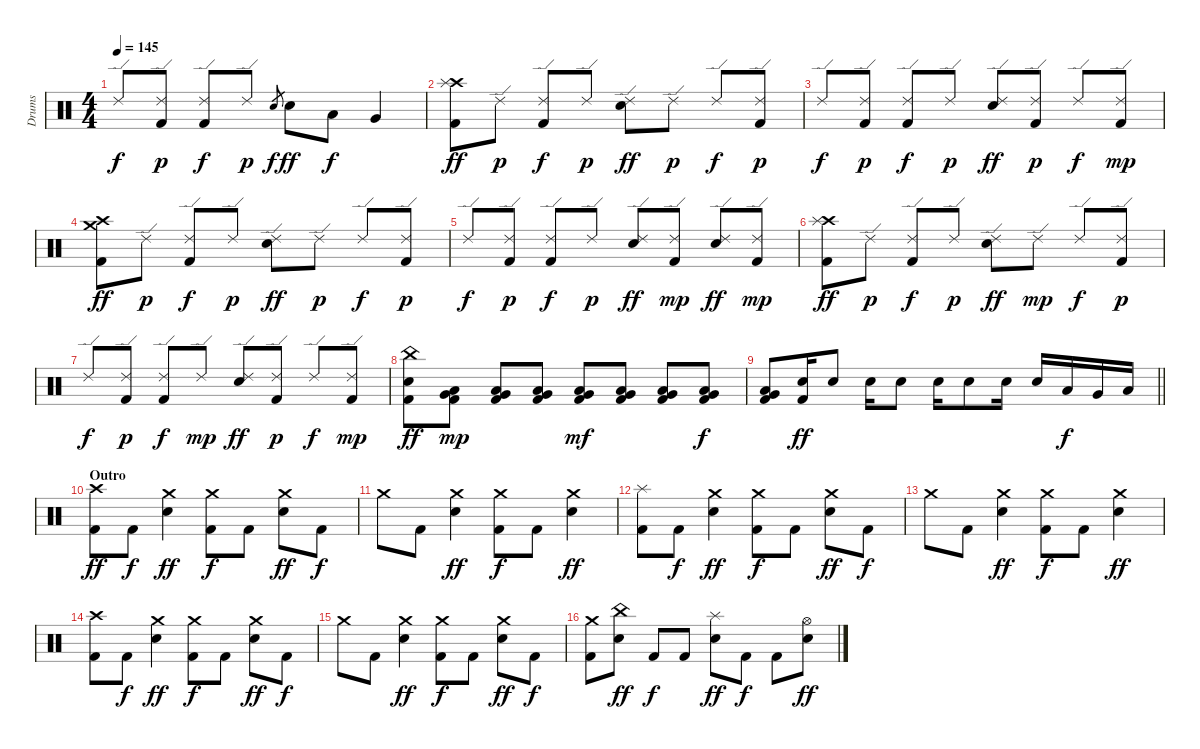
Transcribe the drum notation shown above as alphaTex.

\track ("Drums" "Drums") {instrument percussion}
\staff {score}
\articulation defaults
\ts (4 4)
\tempo 145
\clef neutral
\ks c "Ride (edge) 2".8{dy f}
("Ride (edge) 2" "Kick (hit) 2").8{dy p} ("Ride (edge) 2" "Kick (hit) 2").8{dy f} "Ride (edge) 2".8{dy p} "Snare (hit) 2".8{gr dy f} "Snare (hit) 2".8{dy ff} "Low Tom (hit)".8{dy f} "Very Low Tom (hit)".4 |
("Crash high (hit)" "Splash (hit)" "Kick (hit) 2").8{dy ff} "Ride (edge) 2".8{dy p} ("Ride (edge) 2" "Kick (hit) 2").8{dy f} "Ride (edge) 2".8{dy p} ("Ride (edge) 2" "Snare (hit) 2").8{dy ff} "Ride (edge) 2".8{dy p} "Ride (edge) 2".8{dy f} ("Ride (edge) 2" "Kick (hit) 2").8{dy p} |
"Ride (edge) 2".8{dy f} ("Ride (edge) 2" "Kick (hit) 2").8{dy p} ("Ride (edge) 2" "Kick (hit) 2").8{dy f} "Ride (edge) 2".8{dy p} ("Ride (edge) 2" "Snare (hit) 2").8{dy ff} ("Ride (edge) 2" "Kick (hit) 2").8{dy p} "Ride (edge) 2".8{dy f} ("Ride (edge) 2" "Kick (hit) 2").8{dy mp} |
("Crash high (hit)" "Crash medium (hit)" "Kick (hit) 2").8{dy ff} "Ride (edge) 2".8{dy p} ("Ride (edge) 2" "Kick (hit) 2").8{dy f} "Ride (edge) 2".8{dy p} ("Ride (edge) 2" "Snare (hit) 2").8{dy ff} "Ride (edge) 2".8{dy p} "Ride (edge) 2".8{dy f} ("Ride (edge) 2" "Kick (hit) 2").8{dy p} |
"Ride (edge) 2".8{dy f} ("Ride (edge) 2" "Kick (hit) 2").8{dy p} ("Ride (edge) 2" "Kick (hit) 2").8{dy f} "Ride (edge) 2".8{dy p} ("Ride (edge) 2" "Snare (hit) 2").8{dy ff} ("Ride (edge) 2" "Kick (hit) 2").8{dy mp} ("Ride (edge) 2" "Snare (hit) 2").8{dy ff} ("Ride (edge) 2" "Kick (hit) 2").8{dy mp} |
("Crash high (hit)" "Splash (hit)" "Kick (hit) 2").8{dy ff} "Ride (edge) 2".8{dy p} ("Ride (edge) 2" "Kick (hit) 2").8{dy f} "Ride (edge) 2".8{dy p} ("Ride (edge) 2" "Snare (hit) 2").8{dy ff} "Ride (edge) 2".8{dy mp} "Ride (edge) 2".8{dy f} ("Ride (edge) 2" "Kick (hit) 2").8{dy p} |
"Ride (edge) 2".8{dy f} ("Ride (edge) 2" "Kick (hit) 2").8{dy p} ("Ride (edge) 2" "Kick (hit) 2").8{dy f} "Ride (edge) 2".8{dy mp} ("Ride (edge) 2" "Snare (hit) 2").8{dy ff} ("Ride (edge) 2" "Kick (hit) 2").8{dy p} "Ride (edge) 2".8{dy f} ("Ride (edge) 2" "Kick (hit) 2").8{dy mp} |
("China (hit)" "Snare (hit) 2" "Kick (hit) 2").8{dy ff} ("Very Low Tom (hit)" "Low Tom (hit)" "Kick (hit) 2").8{dy mp} ("Very Low Tom (hit)" "Low Tom (hit)" "Kick (hit) 2").8 ("Very Low Tom (hit)" "Low Tom (hit)" "Kick (hit) 2").8 ("Very Low Tom (hit)" "Low Tom (hit)" "Kick (hit) 2").8{dy mf} ("Very Low Tom (hit)" "Low Tom (hit)" "Kick (hit) 2").8 ("Very Low Tom (hit)" "Low Tom (hit)" "Kick (hit) 2").8 ("Very Low Tom (hit)" "Low Tom (hit)" "Kick (hit) 2").8{dy f} |
\barLineRight lightlight
("Very Low Tom (hit)" "Low Tom (hit)" "Kick (hit) 2").8 ("Snare (hit) 2" "Kick (hit) 2").16{dy ff} "Snare (hit) 2".8 "Snare (hit) 2".16 "Snare (hit) 2".8 "Snare (hit) 2".16 "Snare (hit) 2".8 "Snare (hit) 2".16 "Snare (hit) 2".16 "Low Tom (hit)".16{dy f} "Very Low Tom (hit)".16 "Low Floor Tom (hit)".16 |
\section ("" "Outro")
("Crash high (hit)" "Kick (hit) 2").8{dy ff} "Kick (hit) 2".8{dy f} ("Crash medium (hit)" "Snare (hit) 2").4{dy ff} ("Crash medium (hit)" "Kick (hit) 2").8{dy f} "Kick (hit) 2".8 ("Crash medium (hit)" "Snare (hit) 2").8{dy ff} "Kick (hit) 2".8{dy f} |
"Crash medium (hit)".8 "Kick (hit) 2".8 ("Crash medium (hit)" "Snare (hit) 2").4{dy ff} ("Crash medium (hit)" "Kick (hit) 2").8{dy f} "Kick (hit) 2".8 ("Crash medium (hit)" "Snare (hit) 2").4{dy ff} |
("Splash (hit)" "Kick (hit) 2").8 "Kick (hit) 2".8{dy f} ("Crash medium (hit)" "Snare (hit) 2").4{dy ff} ("Crash medium (hit)" "Kick (hit) 2").8{dy f} "Kick (hit) 2".8 ("Crash medium (hit)" "Snare (hit) 2").8{dy ff} "Kick (hit) 2".8{dy f} |
"Crash medium (hit)".8 "Kick (hit) 2".8 ("Crash medium (hit)" "Snare (hit) 2").4{dy ff} ("Crash medium (hit)" "Kick (hit) 2").8{dy f} "Kick (hit) 2".8 ("Crash medium (hit)" "Snare (hit) 2").4{dy ff} |
("Crash high (hit)" "Kick (hit) 2").8 "Kick (hit) 2".8{dy f} ("Crash medium (hit)" "Snare (hit) 2").4{dy ff} ("Crash medium (hit)" "Kick (hit) 2").8{dy f} "Kick (hit) 2".8 ("Crash medium (hit)" "Snare (hit) 2").8{dy ff} "Kick (hit) 2".8{dy f} |
"Crash medium (hit)".8 "Kick (hit) 2".8 ("Crash medium (hit)" "Snare (hit) 2").4{dy ff} ("Crash medium (hit)" "Kick (hit) 2").8{dy f} "Kick (hit) 2".8 ("Crash medium (hit)" "Snare (hit) 2").8{dy ff} "Kick (hit) 2".8{dy f} |
("Crash medium (hit)" "Kick (hit) 2").8 ("China (hit)" "Snare (hit) 2").8{dy ff} "Kick (hit) 2".8{dy f} "Kick (hit) 2".8 ("Splash (hit)" "Snare (hit) 2").8{dy ff} "Kick (hit) 2".8{dy f} "Kick (hit) 2".8 ("Hi-Hat (open)" "Snare (hit) 2").8{dy ff}
